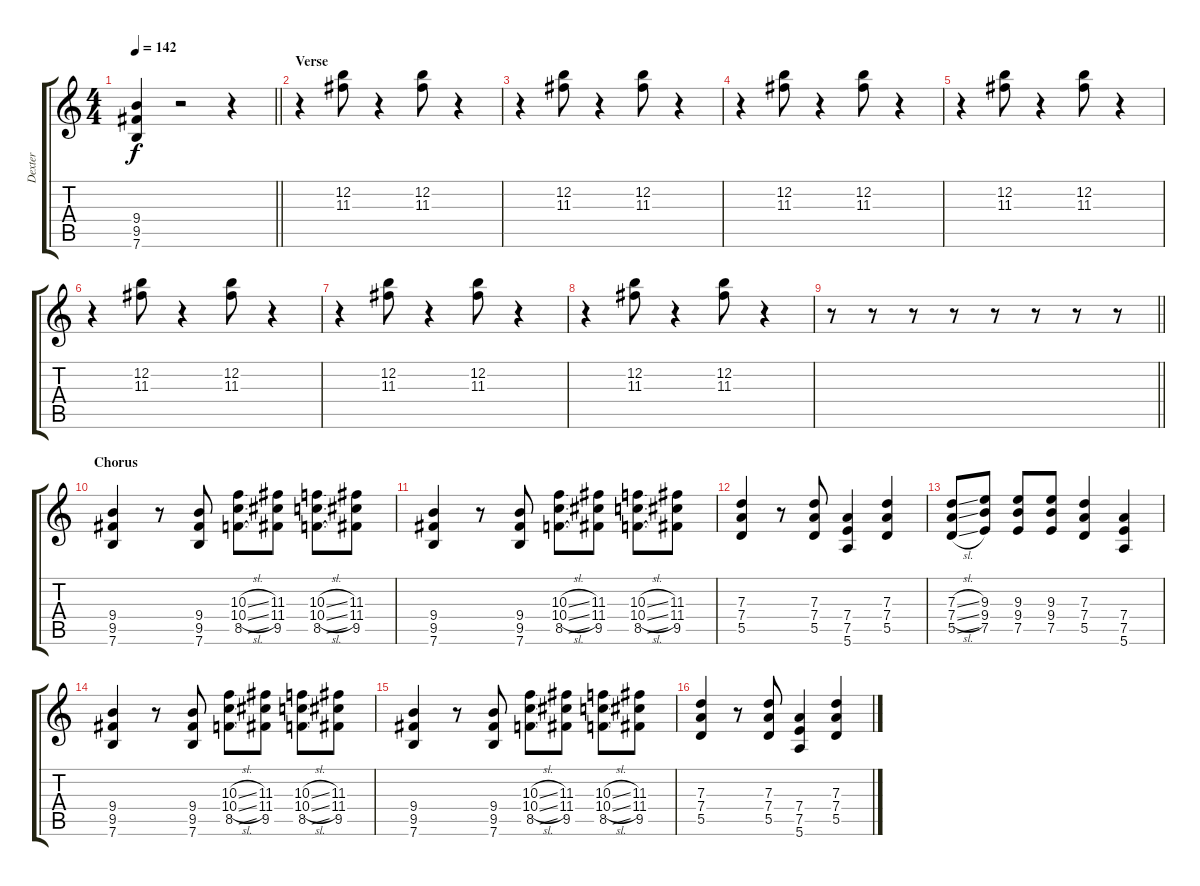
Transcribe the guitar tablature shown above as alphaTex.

\track ("Dexter" "Dexter") {instrument distortionguitar}
\staff {score tabs}
\tuning (E4 B3 G3 D3 A2 E2) {hide}
\ts (4 4)
\tempo 142
\clef g2
\barLineRight lightlight
\ks c
(9.4 9.5 7.6).4{dy f} r.2 r.4 |
\section ("" "Verse")
r.4 (12.2 11.3).8 r.4 (12.2 11.3).8 r.4 |
r.4 (12.2 11.3).8 r.4 (12.2 11.3).8 r.4 |
r.4 (12.2 11.3).8 r.4 (12.2 11.3).8 r.4 |
r.4 (12.2 11.3).8 r.4 (12.2 11.3).8 r.4 |
r.4 (12.2 11.3).8 r.4 (12.2 11.3).8 r.4 |
r.4 (12.2 11.3).8 r.4 (12.2 11.3).8 r.4 |
r.4 (12.2 11.3).8 r.4 (12.2 11.3).8 r.4 |
\barLineRight lightlight
r.8 r.8 r.8 r.8 r.8 r.8 r.8 r.8 |
\section ("" "Chorus")
(9.4 9.5 7.6).4 r.8 (9.4 9.5 7.6).8 (10.3{sl} 10.4{sl} 8.5{sl}).8 (11.3 11.4 9.5).8 (10.3{sl} 10.4{sl} 8.5{sl}).8 (11.3 11.4 9.5).8 |
(9.4 9.5 7.6).4 r.8 (9.4 9.5 7.6).8 (10.3{sl} 10.4{sl} 8.5{sl}).8 (11.3 11.4 9.5).8 (10.3{sl} 10.4{sl} 8.5{sl}).8 (11.3 11.4 9.5).8 |
(7.3 7.4 5.5).4 r.8 (7.3 7.4 5.5).8 (7.4 7.5 5.6).4 (7.3 7.4 5.5).4 |
(7.3{sl} 7.4{sl} 5.5{sl}).8 (9.3 9.4 7.5).8 (9.3 9.4 7.5).8 (9.3 9.4 7.5).8 (7.3 7.4 5.5).4 (7.4 7.5 5.6).4 |
(9.4 9.5 7.6).4 r.8 (9.4 9.5 7.6).8 (10.3{sl} 10.4{sl} 8.5{sl}).8 (11.3 11.4 9.5).8 (10.3{sl} 10.4{sl} 8.5{sl}).8 (11.3 11.4 9.5).8 |
(9.4 9.5 7.6).4 r.8 (9.4 9.5 7.6).8 (10.3{sl} 10.4{sl} 8.5{sl}).8 (11.3 11.4 9.5).8 (10.3{sl} 10.4{sl} 8.5{sl}).8 (11.3 11.4 9.5).8 |
(7.3 7.4 5.5).4 r.8 (7.3 7.4 5.5).8 (7.4 7.5 5.6).4 (7.3 7.4 5.5).4
